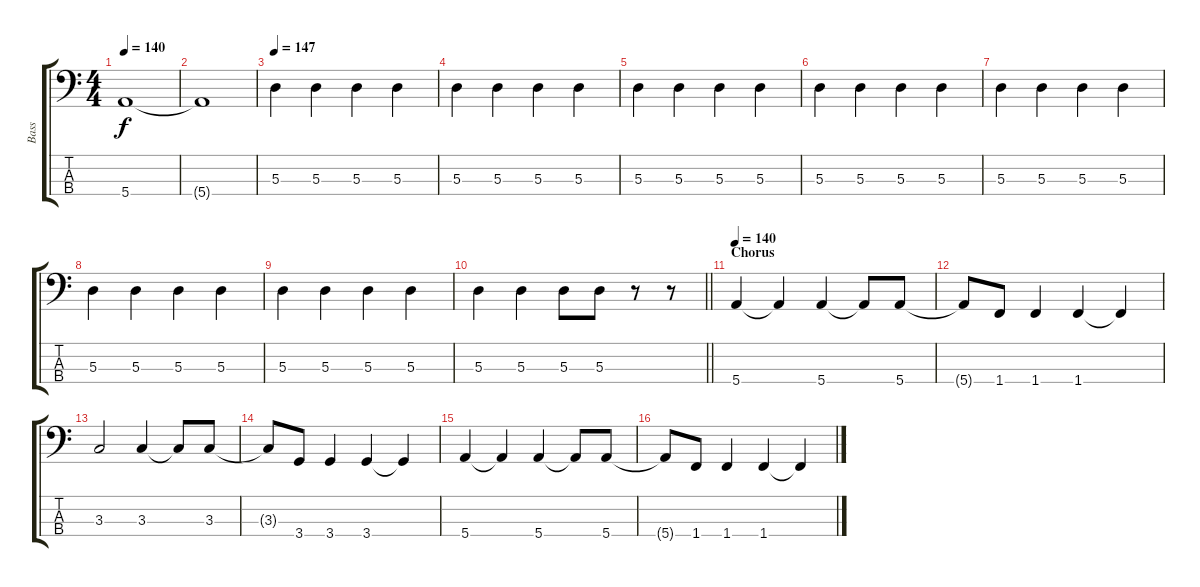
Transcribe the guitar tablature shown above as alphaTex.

\track ("Bass" "Bass") {instrument electricbassfinger}
\staff {score tabs}
\tuning (G2 D2 A1 E1) {hide}
\ts (4 4)
\tempo 140
\clef f4
\ks c
5.4{t}.1{dy f} |
5.4{t}.1 |
\tempo 147
5.3.4 5.3.4 5.3.4 5.3.4 |
5.3.4 5.3.4 5.3.4 5.3.4 |
5.3.4 5.3.4 5.3.4 5.3.4 |
5.3.4 5.3.4 5.3.4 5.3.4 |
5.3.4 5.3.4 5.3.4 5.3.4 |
5.3.4 5.3.4 5.3.4 5.3.4 |
5.3.4 5.3.4 5.3.4 5.3.4 |
\barLineRight lightlight
5.3.4 5.3.4 5.3.8 5.3.8 r.8 r.8 |
\section ("" "Chorus")
\tempo 140
5.4.4 5.4{t}.4 5.4.4 5.4{t}.8 5.4.8 |
5.4{t}.8 1.4.8 1.4.4 1.4.4 1.4{t}.4 |
3.3.2 3.3.4 3.3{t}.8 3.3.8 |
3.3{t}.8 3.4.8 3.4.4 3.4.4 3.4{t}.4 |
5.4.4 5.4{t}.4 5.4.4 5.4{t}.8 5.4.8 |
5.4{t}.8 1.4.8 1.4.4 1.4.4 1.4{t}.4
